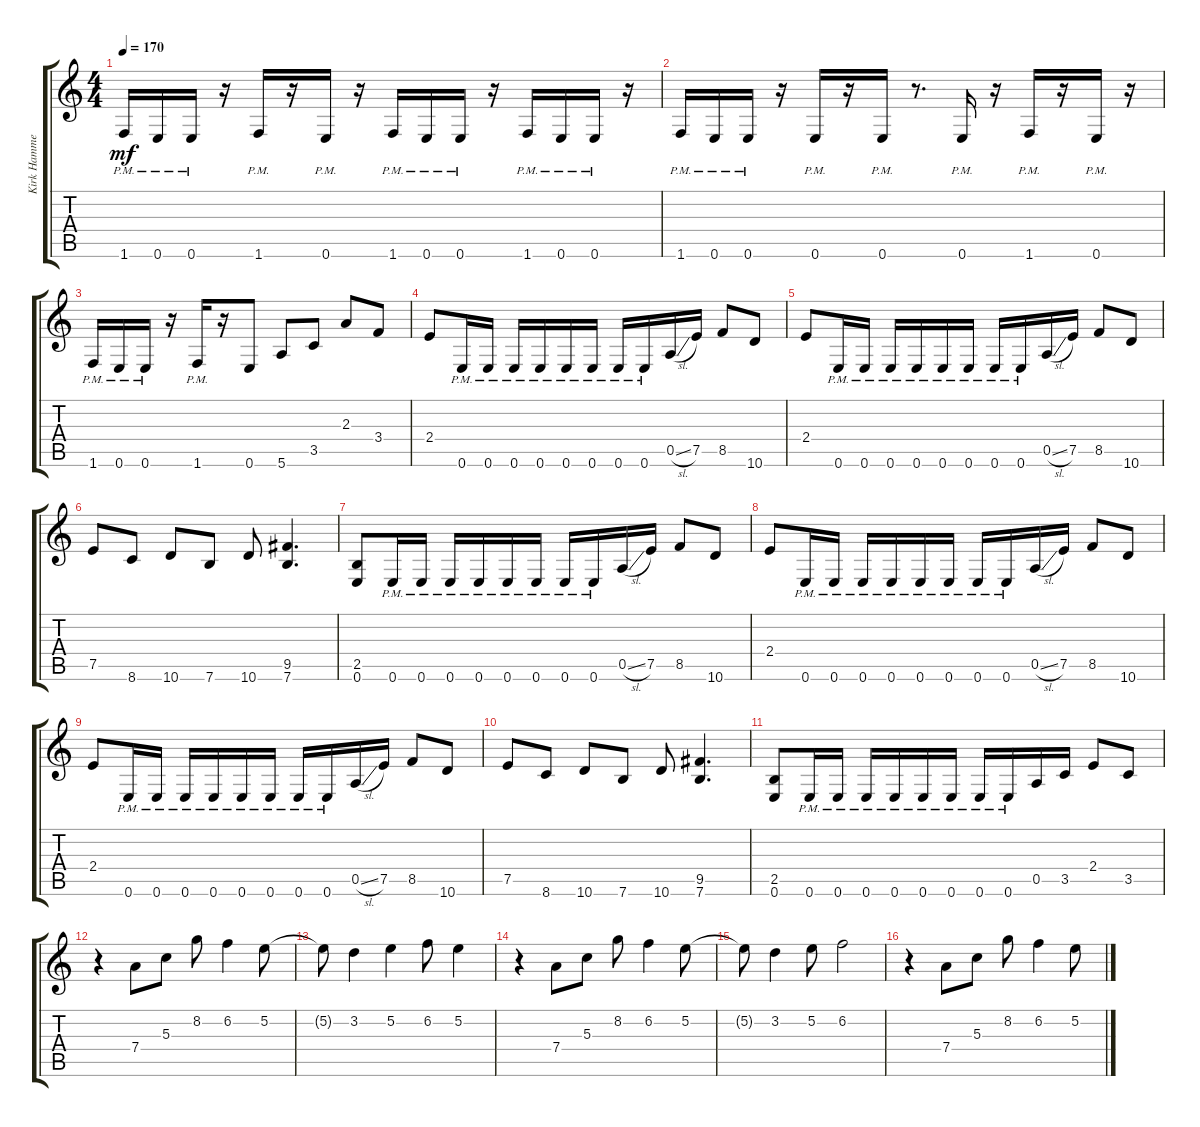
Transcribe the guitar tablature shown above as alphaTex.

\track ("Kirk Hammett" "Kirk Hamme") {instrument distortionguitar}
\staff {score tabs}
\tuning (E4 B3 G3 D3 A2 E2) {hide}
\ts (4 4)
\tempo 170
\clef g2
\ks c
1.6{pm}.16{dy mf} 0.6{pm}.16 0.6{pm}.16 r.16 1.6{pm}.16 r.16 0.6{pm}.16 r.16 1.6{pm}.16 0.6{pm}.16 0.6{pm}.16 r.16 1.6{pm}.16 0.6{pm}.16 0.6{pm}.16 r.16 |
1.6{pm}.16 0.6{pm}.16 0.6{pm}.16 r.16 0.6{pm}.16 r.16 0.6{pm}.16 r.8{d} 0.6{pm}.16 r.16 1.6{pm}.16 r.16 0.6{pm}.16 r.16 |
1.6{pm}.16 0.6{pm}.16 0.6{pm}.16 r.16 1.6{pm}.16 r.16 0.6.8 5.6.8 3.5.8 2.3.8 3.4.8 |
2.4.8 0.6{pm}.16 0.6{pm}.16 0.6{pm}.16 0.6{pm}.16 0.6{pm}.16 0.6{pm}.16 0.6{pm}.16 0.6{pm}.16 0.5{sl}.16 7.5.16 8.5.8 10.6.8 |
2.4.8 0.6{pm}.16 0.6{pm}.16 0.6{pm}.16 0.6{pm}.16 0.6{pm}.16 0.6{pm}.16 0.6{pm}.16 0.6{pm}.16 0.5{sl}.16 7.5.16 8.5.8 10.6.8 |
7.5.8 8.6.8 10.6.8 7.6.8 10.6.8 (9.5 7.6).4{d} |
(2.5 0.6).8 0.6{pm}.16 0.6{pm}.16 0.6{pm}.16 0.6{pm}.16 0.6{pm}.16 0.6{pm}.16 0.6{pm}.16 0.6{pm}.16 0.5{sl}.16 7.5.16 8.5.8 10.6.8 |
2.4.8 0.6{pm}.16 0.6{pm}.16 0.6{pm}.16 0.6{pm}.16 0.6{pm}.16 0.6{pm}.16 0.6{pm}.16 0.6{pm}.16 0.5{sl}.16 7.5.16 8.5.8 10.6.8 |
2.4.8 0.6{pm}.16 0.6{pm}.16 0.6{pm}.16 0.6{pm}.16 0.6{pm}.16 0.6{pm}.16 0.6{pm}.16 0.6{pm}.16 0.5{sl}.16 7.5.16 8.5.8 10.6.8 |
7.5.8 8.6.8 10.6.8 7.6.8 10.6.8 (9.5 7.6).4{d} |
(2.5 0.6).8 0.6{pm}.16 0.6{pm}.16 0.6{pm}.16 0.6{pm}.16 0.6{pm}.16 0.6{pm}.16 0.6{pm}.16 0.6{pm}.16 0.5.16 3.5.16 2.4.8 3.5.8 |
r.4 7.4.8 5.3.8 8.2.8 6.2.4 5.2.8 |
5.2{t}.8 3.2.4 5.2.4 6.2.8 5.2.4 |
r.4 7.4.8 5.3.8 8.2.8 6.2.4 5.2.8 |
5.2{t}.8 3.2.4 5.2.8 6.2.2 |
r.4 7.4.8 5.3.8 8.2.8 6.2.4 5.2.8
